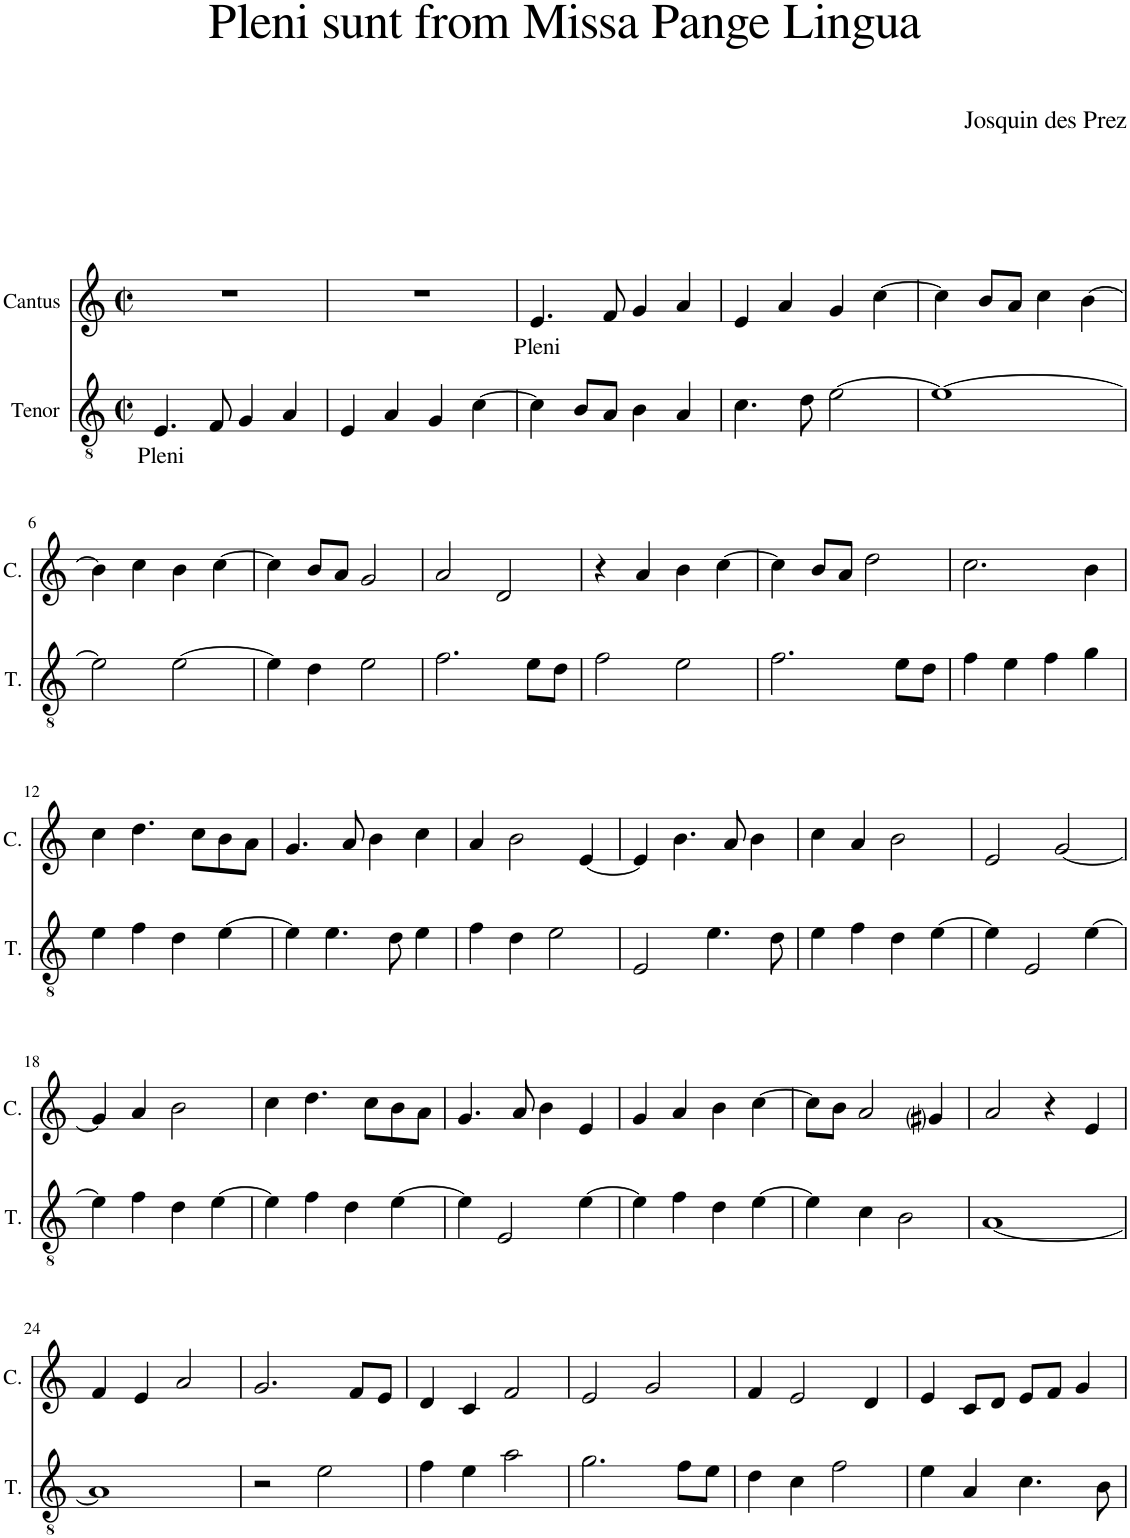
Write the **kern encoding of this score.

**kern	**text	**kern	**text
*part2	*part2	*part1	*part1
*staff2	*staff2	*staff1	*staff1
*I"Tenor	*	*I"Cantus	*
*I'T.	*	*I'C.	*
*clefGv2	*	*clefG2	*
*k[]	*	*k[]	*
*M2/2	*	*M2/2	*
*met(c|)	*	*met(c|)	*
=1	=1	=1	=1
!	!LO:LY:b	!	!
4.E/	Pleni	1r	.
8F/	.	.	.
4G/	.	.	.
4A/	.	.	.
=2	=2	=2	=2
4E/	.	1r	.
4A/	.	.	.
4G/	.	.	.
[4c\	.	.	.
=3	=3	=3	=3
!	!	!	!LO:LY:b
4c\]	.	4.e/	Pleni
8B/L	.	.	.
8A/J	.	8f/	.
4B\	.	4g/	.
4A/	.	4a/	.
=4	=4	=4	=4
4.c\	.	4e/	.
.	.	4a/	.
8d\	.	.	.
[2e\	.	4g/	.
.	.	[4cc\	.
=5	=5	=5	=5
1e_	.	4cc\]	.
.	.	8b/L	.
.	.	8a/J	.
.	.	4cc\	.
.	.	[4b\	.
!!LO:LB:g=z
=6	=6	=6	=6
2e\]	.	4b\]	.
.	.	4cc\	.
[2e\	.	4b\	.
.	.	[4cc\	.
=7	=7	=7	=7
4e\]	.	4cc\]	.
4d\	.	8b/L	.
.	.	8a/J	.
2e\	.	2g/	.
=8	=8	=8	=8
2.f\	.	2a/	.
.	.	2d/	.
8e\L	.	.	.
8d\J	.	.	.
=9	=9	=9	=9
2f\	.	4r	.
.	.	4a/	.
2e\	.	4b\	.
.	.	[4cc\	.
=10	=10	=10	=10
2.f\	.	4cc\]	.
.	.	8b/L	.
.	.	8a/J	.
.	.	2dd\	.
8e\L	.	.	.
8d\J	.	.	.
=11	=11	=11	=11
4f\	.	2.cc\	.
4e\	.	.	.
4f\	.	.	.
4g\	.	4b\	.
!!LO:LB:g=z
=12	=12	=12	=12
4e\	.	4cc\	.
4f\	.	4.dd\	.
4d\	.	.	.
.	.	8cc\L	.
[4e\	.	8b\	.
.	.	8a\J	.
=13	=13	=13	=13
4e\]	.	4.g/	.
4.e\	.	.	.
.	.	8a/	.
.	.	4b\	.
8d\	.	.	.
4e\	.	4cc\	.
=14	=14	=14	=14
4f\	.	4a/	.
4d\	.	2b\	.
2e\	.	.	.
.	.	[4e/	.
=15	=15	=15	=15
2E/	.	4e/]	.
.	.	4.b\	.
4.e\	.	.	.
.	.	8a/	.
.	.	4b\	.
8d\	.	.	.
=16	=16	=16	=16
4e\	.	4cc\	.
4f\	.	4a/	.
4d\	.	2b\	.
[4e\	.	.	.
=17	=17	=17	=17
4e\]	.	2e/	.
2E/	.	.	.
.	.	[2g/	.
[4e\	.	.	.
!!LO:LB:g=z
=18	=18	=18	=18
4e\]	.	4g/]	.
4f\	.	4a/	.
4d\	.	2b\	.
[4e\	.	.	.
=19	=19	=19	=19
4e\]	.	4cc\	.
4f\	.	4.dd\	.
4d\	.	.	.
.	.	8cc\L	.
[4e\	.	8b\	.
.	.	8a\J	.
=20	=20	=20	=20
4e\]	.	4.g/	.
2E/	.	.	.
.	.	8a/	.
.	.	4b\	.
[4e\	.	4e/	.
=21	=21	=21	=21
4e\]	.	4g/	.
4f\	.	4a/	.
4d\	.	4b\	.
[4e\	.	[4cc\	.
=22	=22	=22	=22
4e\]	.	8cc\L]	.
.	.	8b\J	.
4c\	.	2a/	.
2B\	.	.	.
.	.	4g#i/	.
=23	=23	=23	=23
[1A	.	2a/	.
.	.	4r	.
.	.	4e/	.
!!LO:LB:g=z
=24	=24	=24	=24
1A]	.	4f/	.
.	.	4e/	.
.	.	2a/	.
=25	=25	=25	=25
2r	.	2.g/	.
2e\	.	.	.
.	.	8f/L	.
.	.	8e/J	.
=26	=26	=26	=26
4f\	.	4d/	.
4e\	.	4c/	.
2a\	.	2f/	.
=27	=27	=27	=27
2.g\	.	2e/	.
.	.	2g/	.
8f\L	.	.	.
8e\J	.	.	.
=28	=28	=28	=28
4d\	.	4f/	.
4c\	.	2e/	.
2f\	.	.	.
.	.	4d/	.
=29	=29	=29	=29
4e\	.	4e/	.
4A/	.	8c/L	.
.	.	8d/J	.
4.c\	.	8e/L	.
.	.	8f/J	.
.	.	4g/	.
8B\	.	.	.
=	=	=	=
*-	*-	*-	*-
